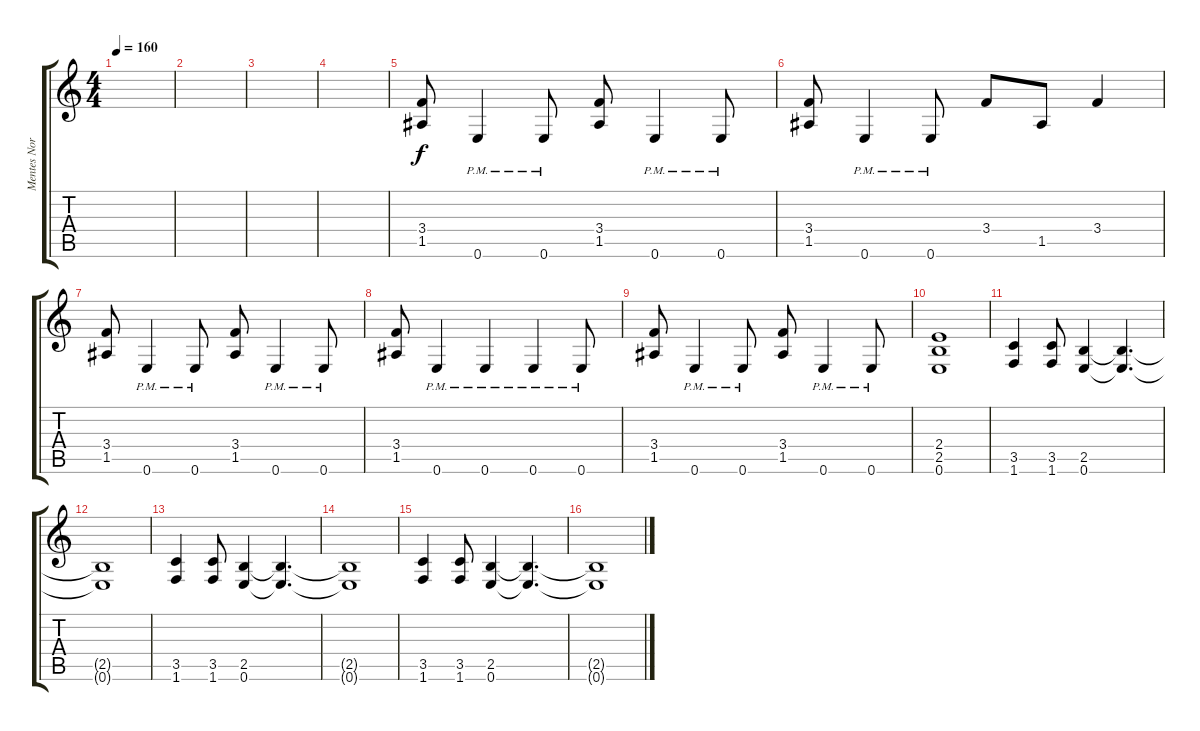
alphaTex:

\track ("Mentes Norbert" "Mentes Nor") {instrument distortionguitar}
\staff {score tabs}
\tuning (E4 B3 G3 D3 A2 E2) {hide}
\ts (4 4)
\tempo 160
\clef g2
\ks c
|
|
|
|
(3.4 1.5).8 0.6{pm}.4 0.6{pm}.8 (3.4 1.5).8 0.6{pm}.4 0.6{pm}.8 |
(3.4 1.5).8 0.6{pm}.4 0.6{pm}.8 3.4.8 1.5.8 3.4.4 |
(3.4 1.5).8 0.6{pm}.4 0.6{pm}.8 (3.4 1.5).8 0.6{pm}.4 0.6{pm}.8 |
(3.4 1.5).8 0.6{pm}.4 0.6{pm}.4 0.6{pm}.4 0.6{pm}.8 |
(3.4 1.5).8 0.6{pm}.4 0.6{pm}.8 (3.4 1.5).8 0.6{pm}.4 0.6{pm}.8 |
(2.4 2.5 0.6).1 |
(3.5 1.6).4 (3.5 1.6).8 (2.5 0.6).4 (2.5{t} 0.6{t}).4{d} |
(2.5{t} 0.6{t}).1 |
(3.5 1.6).4 (3.5 1.6).8 (2.5 0.6).4 (2.5{t} 0.6{t}).4{d} |
(2.5{t} 0.6{t}).1 |
(3.5 1.6).4 (3.5 1.6).8 (2.5 0.6).4 (2.5{t} 0.6{t}).4{d} |
(2.5{t} 0.6{t}).1
